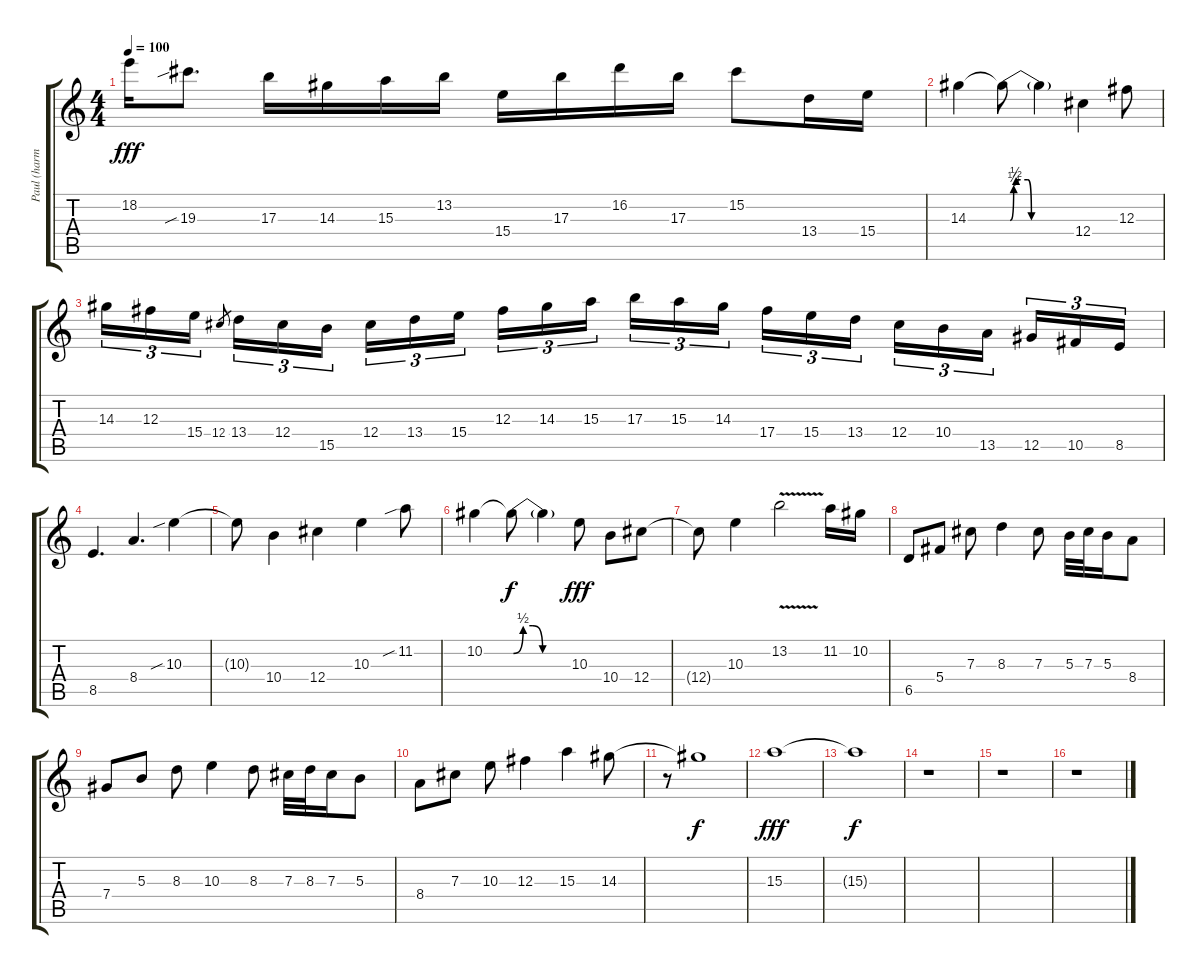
\track ("Paul (harmony)" "Paul (harm") {instrument overdrivenguitar}
\staff {score tabs}
\tuning (Eb4 Bb3 Gb3 Db3 Ab2 Db2) {hide}
\ts (4 4)
\tempo 100
\clef g2
\ks c
18.2.16{dy fff} 19.3{sib}.8{d} 17.3.16 14.3.16 15.3.16 13.2.16 15.4.16 17.3.16 16.2.16 17.3.16 15.2.8 13.4.16 15.4.16 |
14.3.4 14.3{be (custom 0 0 3 0 5 0 8 1 10 2 20 2 23 0 30 0 60 0) t}.8 14.3{t}.4 12.4.4 12.3.8 |
14.3.16{tu (3 2)} 12.3.16{tu (3 2)} 15.4.16{tu (3 2)} 12.4.8{gr beam splitsecondary} 13.4.16{tu (3 2)} 12.4.16{tu (3 2)} 15.5.16{tu (3 2)} 12.4.16{tu (3 2)} 13.4.16{tu (3 2)} 15.4.16{tu (3 2) beam splitsecondary} 12.3.16{tu (3 2)} 14.3.16{tu (3 2)} 15.3.16{tu (3 2)} 17.3.16{tu (3 2)} 15.3.16{tu (3 2)} 14.3.16{tu (3 2) beam splitsecondary} 17.4.16{tu (3 2)} 15.4.16{tu (3 2)} 13.4.16{tu (3 2)} 12.4.16{tu (3 2)} 10.4.16{tu (3 2)} 13.5.16{tu (3 2) beam splitsecondary} 12.5.16{tu (3 2)} 10.5.16{tu (3 2)} 8.5.16{tu (3 2)} |
8.5.4{d} 8.4.4{d} 10.3{sib}.4 |
10.3{t}.8 10.4.4 12.4.4 10.3.4 11.2{sib}.8 |
10.2.4 10.2{be (custom 0 0 10 2 20 2 30 0 60 0) t}.8{dy f} 10.2{t}.4 10.3.8{dy fff} 10.4.8 12.4.8 |
12.4{t}.8 10.3.4 13.2{v}.2 11.2.16 10.2.16 |
6.5.8 5.4.8 7.3.8 8.3.4 7.3.8 5.3.32 7.3.32 5.3.16 8.4.8 |
7.4.8 5.3.8 8.3.8 10.3.4 8.3.8 7.3.32 8.3.32 7.3.16 5.3.8 |
8.4.8 7.3.8 10.3.8 12.3.4 15.3.4 14.3.8 |
r.8 14.3{t}.1{dy f} |
15.3.1{dy fff volume 0} |
15.3{t}.1{dy f} |
r.1 |
r.1 |
r.1
